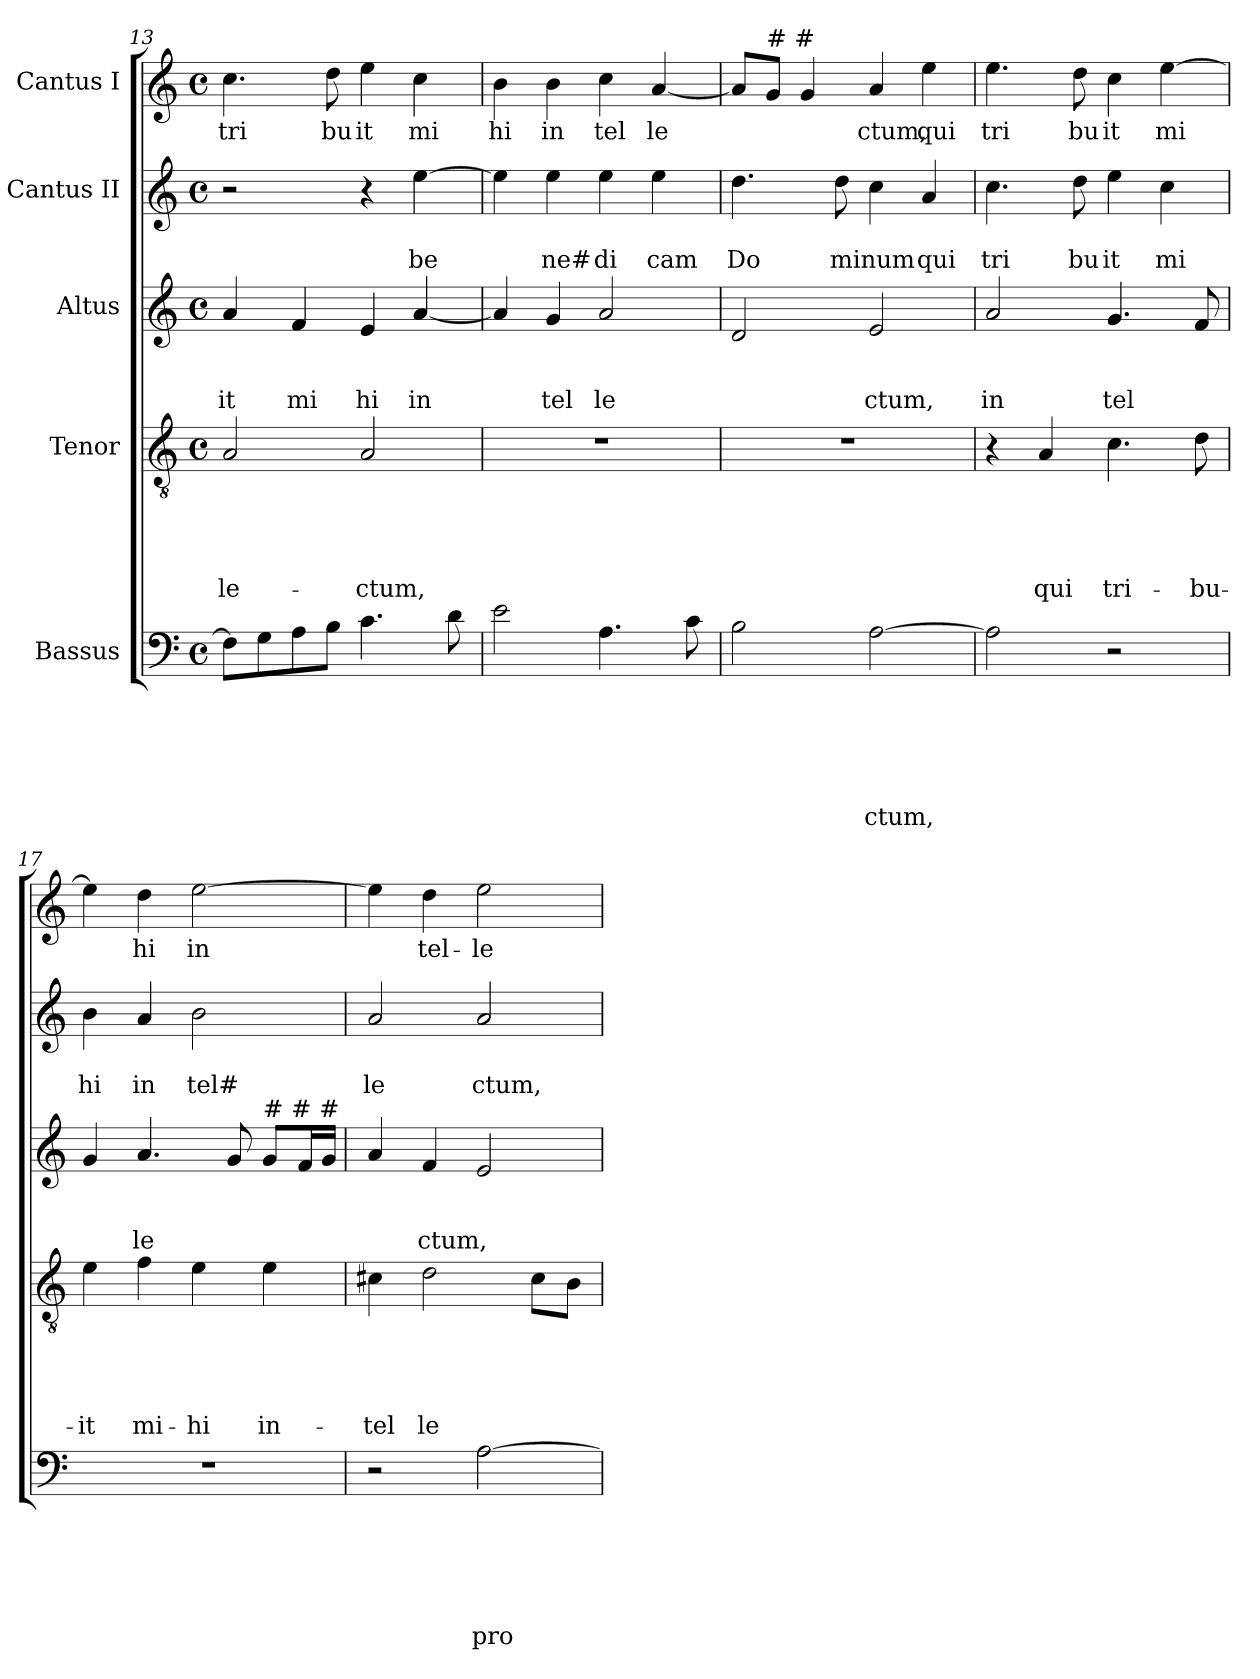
**kern	**text	**text	**text	**text	**text	**text	**kern	**text	**text	**text	**text	**text	**kern	**text	**text	**text	**kern	**text	**text	**kern	**text
*part5	*part5	*part5	*part5	*part5	*part5	*part5	*part4	*part4	*part4	*part4	*part4	*part4	*part3	*part3	*part3	*part3	*part2	*part2	*part2	*part1	*part1
*staff5	*staff5	*staff5	*staff5	*staff5	*staff5	*staff5	*staff4	*staff4	*staff4	*staff4	*staff4	*staff4	*staff3	*staff3	*staff3	*staff3	*staff2	*staff2	*staff2	*staff1	*staff1
*I"Bassus	*	*	*	*	*	*	*I"Tenor	*	*	*	*	*	*I"Altus	*	*	*	*I"Cantus II	*	*	*I"Cantus I	*
*clefF4	*	*	*	*	*	*	*clefGv2	*	*	*	*	*	*clefG2	*	*	*	*clefG2	*	*	*clefG2	*
*k[]	*	*	*	*	*	*	*k[]	*	*	*	*	*	*k[]	*	*	*	*k[]	*	*	*k[]	*
*C:	*	*	*	*	*	*	*C:	*	*	*	*	*	*C:	*	*	*	*C:	*	*	*C:	*
*M4/4	*	*	*	*	*	*	*M4/4	*	*	*	*	*	*M4/4	*	*	*	*M4/4	*	*	*M4/4	*
*met(c)	*	*	*	*	*	*	*met(c)	*	*	*	*	*	*met(c)	*	*	*	*met(c)	*	*	*met(c)	*
=13	=13	=13	=13	=13	=13	=13	=13	=13	=13	=13	=13	=13	=13	=13	=13	=13	=13	=13	=13	=13	=13
!	!	!	!	!	!	!	!	!	!	!	!	!LO:LY:b	!	!	!	!LO:LY:b	!	!	!	!	!LO:LY:b
8F\L]	.	.	.	.	.	.	2A/	.	.	.	.	-le-	4a/	.	.	it	2r	.	.	4.cc\	tri
8G\	.	.	.	.	.	.	.	.	.	.	.	.	.	.	.	.	.	.	.	.	.
!	!	!	!	!	!	!	!	!	!	!	!	!	!	!	!	!LO:LY:b	!	!	!	!	!
8A\	.	.	.	.	.	.	.	.	.	.	.	.	4f/	.	.	mi	.	.	.	.	.
!	!	!	!	!	!	!	!	!	!	!	!	!	!	!	!	!	!	!	!	!	!LO:LY:b
8B\J	.	.	.	.	.	.	.	.	.	.	.	.	.	.	.	.	.	.	.	8dd\	bu
!	!	!	!	!	!	!	!	!	!	!	!	!LO:LY:b	!	!	!	!LO:LY:b	!	!	!	!	!LO:LY:b
4.c\	.	.	.	.	.	.	2A/	.	.	.	.	-ctum,	4e/	.	.	hi	4r	.	.	4ee\	it
!	!	!	!	!	!	!	!	!	!	!	!	!	!	!	!	!LO:LY:b	!	!	!LO:LY:b	!	!LO:LY:b
.	.	.	.	.	.	.	.	.	.	.	.	.	[<4a/	.	.	in	[>4ee\	.	be	4cc\	mi
8d\	.	.	.	.	.	.	.	.	.	.	.	.	.	.	.	.	.	.	.	.	.
=14	=14	=14	=14	=14	=14	=14	=14	=14	=14	=14	=14	=14	=14	=14	=14	=14	=14	=14	=14	=14	=14
!	!	!	!	!	!	!	!	!	!	!	!	!	!	!	!	!	!	!	!	!	!LO:LY:b
2e\	.	.	.	.	.	.	1r	.	.	.	.	.	4a/]	.	.	.	4ee\]	.	.	4b\	hi
!	!	!	!	!	!	!	!	!	!	!	!	!	!	!	!	!LO:LY:b	!	!	!LO:LY:b:rj	!	!LO:LY:b
.	.	.	.	.	.	.	.	.	.	.	.	.	4g/	.	.	tel	4ee\	.	ne#	4b\	in
!	!	!	!	!	!	!	!	!	!	!	!	!	!	!	!	!LO:LY:b	!	!	!LO:LY:b	!	!LO:LY:b
4.A\	.	.	.	.	.	.	.	.	.	.	.	.	2a/	.	.	le	4ee\	.	di	4cc\	tel
!	!	!	!	!	!	!	!	!	!	!	!	!	!	!	!	!	!	!	!LO:LY:b	!	!LO:LY:b
.	.	.	.	.	.	.	.	.	.	.	.	.	.	.	.	.	4ee\	.	cam	[<4a/	le
8c\	.	.	.	.	.	.	.	.	.	.	.	.	.	.	.	.	.	.	.	.	.
=15	=15	=15	=15	=15	=15	=15	=15	=15	=15	=15	=15	=15	=15	=15	=15	=15	=15	=15	=15	=15	=15
!	!	!	!	!	!	!	!	!	!	!	!	!	!	!	!	!	!	!	!LO:LY:b	!	!
2B\	.	.	.	.	.	.	1r	.	.	.	.	.	2d/	.	.	.	4.dd\	.	Do	8a/L]	.
!	!	!	!	!	!	!	!	!	!	!	!	!	!	!	!	!	!	!	!	!LO:TX:a:t=# #	!
.	.	.	.	.	.	.	.	.	.	.	.	.	.	.	.	.	.	.	.	8g/J	.
.	.	.	.	.	.	.	.	.	.	.	.	.	.	.	.	.	.	.	.	4g/	.
!	!	!	!	!	!	!	!	!	!	!	!	!	!	!	!	!	!	!	!LO:LY:b	!	!
.	.	.	.	.	.	.	.	.	.	.	.	.	.	.	.	.	8dd\	.	minum	.	.
!	!	!	!	!	!	!LO:LY:b	!	!	!	!	!	!	!	!	!	!LO:LY:b	!	!	!	!	!LO:LY:b
[>2A\	.	.	.	.	.	-ctum,	.	.	.	.	.	.	2e/	.	.	ctum,	4cc\	.	.	4a/	ctum,
!	!	!	!	!	!	!	!	!	!	!	!	!	!	!	!	!	!	!	!LO:LY:b	!	!LO:LY:b
.	.	.	.	.	.	.	.	.	.	.	.	.	.	.	.	.	4a/	.	qui	4ee\	qui
=16	=16	=16	=16	=16	=16	=16	=16	=16	=16	=16	=16	=16	=16	=16	=16	=16	=16	=16	=16	=16	=16
!	!	!	!	!	!	!	!	!	!	!	!	!	!	!	!	!LO:LY:b	!	!	!LO:LY:b	!	!LO:LY:b
2A\]	.	.	.	.	.	.	4r	.	.	.	.	.	2a/	.	.	in	4.cc\	.	tri	4.ee\	tri
!	!	!	!	!	!	!	!	!	!	!	!	!LO:LY:b	!	!	!	!	!	!	!	!	!
.	.	.	.	.	.	.	4A/	.	.	.	.	qui	.	.	.	.	.	.	.	.	.
!	!	!	!	!	!	!	!	!	!	!	!	!	!	!	!	!	!	!	!LO:LY:b	!	!LO:LY:b
.	.	.	.	.	.	.	.	.	.	.	.	.	.	.	.	.	8dd\	.	bu	8dd\	bu
!	!	!	!	!	!	!	!	!	!	!	!	!LO:LY:b	!	!	!	!LO:LY:b	!	!	!LO:LY:b	!	!LO:LY:b
2r	.	.	.	.	.	.	4.c\	.	.	.	.	tri-	4.g/	.	.	tel	4ee\	.	it	4cc\	it
!	!	!	!	!	!	!	!	!	!	!	!	!	!	!	!	!	!	!	!LO:LY:b	!	!LO:LY:b
.	.	.	.	.	.	.	.	.	.	.	.	.	.	.	.	.	4cc\	.	mi	[>4ee\	mi
!	!	!	!	!	!	!	!	!	!	!	!	!LO:LY:b	!	!	!	!	!	!	!	!	!
.	.	.	.	.	.	.	8d\	.	.	.	.	-bu-	8f/	.	.	.	.	.	.	.	.
=17	=17	=17	=17	=17	=17	=17	=17	=17	=17	=17	=17	=17	=17	=17	=17	=17	=17	=17	=17	=17	=17
!	!	!	!	!	!	!	!	!	!	!	!	!LO:LY:b	!	!	!	!	!	!	!LO:LY:b	!	!
1r	.	.	.	.	.	.	4e\	.	.	.	.	-it	4g/	.	.	.	4b\	.	hi	4ee\]	.
!	!	!	!	!	!	!	!	!	!	!	!	!LO:LY:b	!	!	!	!LO:LY:b	!	!	!LO:LY:b	!	!LO:LY:b
.	.	.	.	.	.	.	4f\	.	.	.	.	mi-	4.a/	.	.	le	4a/	.	in	4dd\	hi
!	!	!	!	!	!	!	!	!	!	!	!	!LO:LY:b	!	!	!	!	!	!	!LO:LY:b	!	!LO:LY:b
.	.	.	.	.	.	.	4e\	.	.	.	.	-hi	.	.	.	.	2b\	.	tel#	[>2ee\	in
.	.	.	.	.	.	.	.	.	.	.	.	.	8g/	.	.	.	.	.	.	.	.
!	!	!	!	!	!	!	!	!	!	!	!	!	!LO:TX:a:t=# # #	!	!	!	!	!	!	!	!
!	!	!	!	!	!	!	!	!	!	!	!	!LO:LY:b	!	!	!	!	!	!	!	!	!
.	.	.	.	.	.	.	4e\	.	.	.	.	in-	8g/L	.	.	.	.	.	.	.	.
.	.	.	.	.	.	.	.	.	.	.	.	.	16f/L	.	.	.	.	.	.	.	.
.	.	.	.	.	.	.	.	.	.	.	.	.	16g/JJ	.	.	.	.	.	.	.	.
!!LO:PB:g=z
=18	=18	=18	=18	=18	=18	=18	=18	=18	=18	=18	=18	=18	=18	=18	=18	=18	=18	=18	=18	=18	=18
!	!	!	!	!	!	!	!	!	!	!	!	!LO:LY:b	!	!	!	!	!	!	!LO:LY:b	!	!
2r	.	.	.	.	.	.	4c#X\	.	.	.	.	-tel	4a/	.	.	.	2a/	.	le	4ee\]	.
!	!	!	!	!	!	!	!	!	!	!	!	!LO:LY:b	!	!	!	!LO:LY:b	!	!	!	!	!LO:LY:b
.	.	.	.	.	.	.	2d\	.	.	.	.	le	4f/	.	.	ctum,	.	.	.	4dd\	tel-
!	!	!	!	!	!	!LO:LY:b	!	!	!	!	!	!	!	!	!	!	!	!	!LO:LY:b	!	!LO:LY:b
[>2A\	.	.	.	.	.	pro-	.	.	.	.	.	.	2e/	.	.	.	2a/	.	ctum,	2ee\	-le-
.	.	.	.	.	.	.	8c#\L	.	.	.	.	.	.	.	.	.	.	.	.	.	.
.	.	.	.	.	.	.	8B\J	.	.	.	.	.	.	.	.	.	.	.	.	.	.
=	=	=	=	=	=	=	=	=	=	=	=	=	=	=	=	=	=	=	=	=	=
*-	*-	*-	*-	*-	*-	*-	*-	*-	*-	*-	*-	*-	*-	*-	*-	*-	*-	*-	*-	*-	*-
